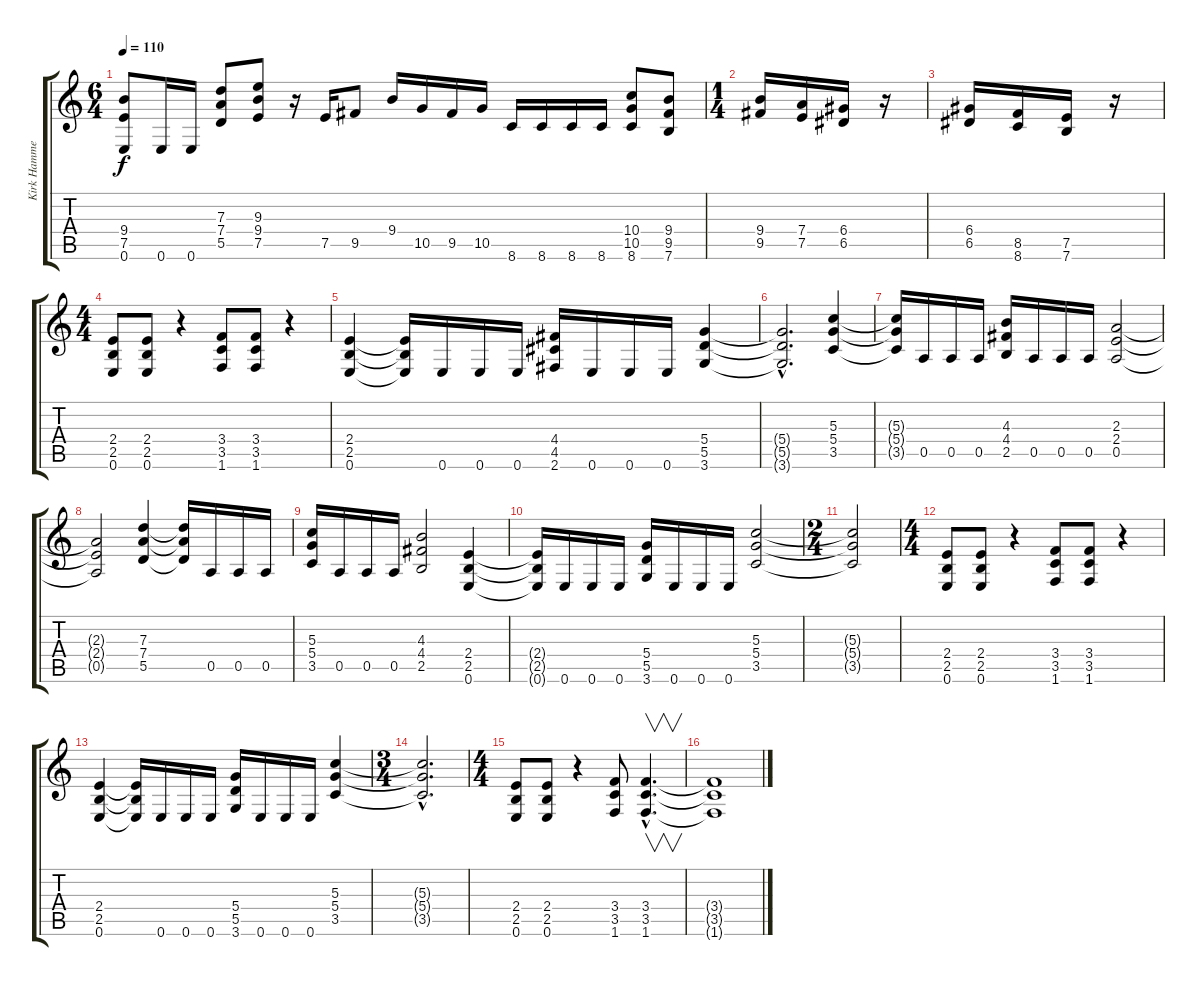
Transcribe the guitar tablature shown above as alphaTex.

\track ("Kirk Hammet" "Kirk Hamme") {instrument distortionguitar}
\staff {score tabs}
\tuning (E4 B3 G3 D3 A2 E2) {hide}
\ts (6 4)
\tempo 110
\clef g2
\ks c
(9.4 7.5 0.6).8{dy f} 0.6.16 0.6.16 (7.3 7.4 5.5).8 (9.3 9.4 7.5).8 r.16 7.5.16 9.5.8 9.4.16 10.5.16 9.5.16 10.5.16 8.6.16 8.6.16 8.6.16 8.6.16 (10.4 10.5 8.6).8 (9.4 9.5 7.6).8 |
\ts (1 4)
(9.4 9.5).16 (7.4 7.5).16 (6.4 6.5).16 r.16 |
(6.4 6.5).16 (8.5 8.6).16 (7.5 7.6).16 r.16 |
\ts (4 4)
(2.4 2.5 0.6).8 (2.4 2.5 0.6).8 r.4 (3.4 3.5 1.6).8 (3.4 3.5 1.6).8 r.4 |
(2.4 2.5 0.6).4 (2.4{t} 2.5{t} 0.6{t}).16 0.6.16 0.6.16 0.6.16 (4.4 4.5 2.6).16 0.6.16 0.6.16 0.6.16 (5.4 5.5 3.6).4 |
(5.4{hac t} 5.5{hac t} 3.6{hac t}).2{d} (5.3 5.4 3.5).4 |
(5.3{t} 5.4{t} 3.5{t}).16 0.5.16 0.5.16 0.5.16 (4.3 4.4 2.5).16 0.5.16 0.5.16 0.5.16 (2.3 2.4 0.5).2 |
(2.3{t} 2.4{t} 0.5{t}).2 (7.3 7.4 5.5).4 (7.3{t} 7.4{t} 5.5{t}).16 0.5.16 0.5.16 0.5.16 |
(5.3 5.4 3.5).16 0.5.16 0.5.16 0.5.16 (4.3 4.4 2.5).2 (2.4 2.5 0.6).4 |
(2.4{t} 2.5{t} 0.6{t}).16 0.6.16 0.6.16 0.6.16 (5.4 5.5 3.6).16 0.6.16 0.6.16 0.6.16 (5.3 5.4 3.5).2 |
\ts (2 4)
(5.3{t} 5.4{t} 3.5{t}).2 |
\ts (4 4)
(2.4 2.5 0.6).8 (2.4 2.5 0.6).8 r.4 (3.4 3.5 1.6).8 (3.4 3.5 1.6).8 r.4 |
(2.4 2.5 0.6).4 (2.4{t} 2.5{t} 0.6{t}).16 0.6.16 0.6.16 0.6.16 (5.4 5.5 3.6).16 0.6.16 0.6.16 0.6.16 (5.3 5.4 3.5).4 |
\ts (3 4)
(5.3{hac t} 5.4{hac t} 3.5{hac t}).2{d} |
\ts (4 4)
(2.4 2.5 0.6).8 (2.4 2.5 0.6).8 r.4 (3.4 3.5 1.6).8 (3.4{hac} 3.5{hac} 1.6{hac}).4{v d} |
(3.4{t} 3.5{t} 1.6{t}).1
